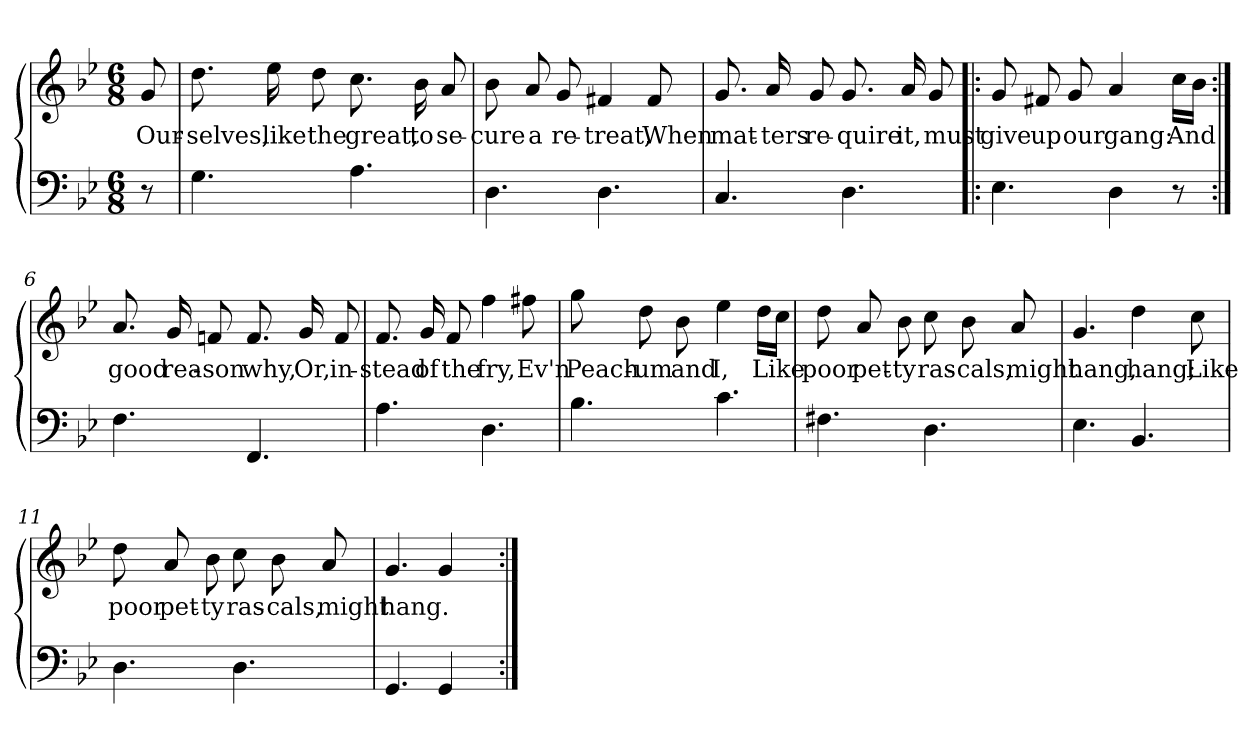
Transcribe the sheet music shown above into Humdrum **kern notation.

**kern	**kern	**text
*part2	*part1	*part1
*staff2	*staff1	*staff1
*clefF4	*clefG2	*
*k[b-e-]	*k[b-e-]	*
*g:	*g:	*
*M6/8	*M6/8	*
=1	=1	=1
8r	8g/	Our-
=2	=2	=2
4.G\	8.dd\	-selves,
.	16ee-\	like
.	8dd\	the
4.A\	8.cc\	great,
.	16b-\	to
.	8a/	se-
=3	=3	=3
4.D\	8b-\	-cure
.	8a/	a
.	8g/	re-
4.D\	4f#X/	-treat,
.	8f#/	When
=4	=4	=4
4.C/	8.g/	mat-
.	16a/	-ters
.	8g/	re-
4.D\	8.g/	-quire
.	16a/	it,
.	8g/	must
!!LO:LB:g=z
=5!|:	=5!|:	=5!|:
4.E-\	8g/	give
.	8f#X/	up
.	8g/	our
4D\	4a/	gang:
8r	16cc\LL	And
.	16b-\JJ	.
=6:|!	=6:|!	=6:|!
4.F\	8.a/	good
.	16g/	rea-
.	8fn/	-son
4.FF/	8.f/	why,
.	16g/	Or,
.	8f/	in-
=7	=7	=7
4.A\	8.f/	-stead
.	16g/	of
.	8f/	the
4.D\	4ff\	fry,
.	8ff#X\	Ev'n
=8	=8	=8
4.B-\	8gg\	Peach-
.	8dd\	-um
.	8b-\	and
4.c\	4ee-\	I,
.	16dd\LL	Like
.	16cc\JJ	.
!!LO:LB:g=z
=9	=9	=9
4.F#X\	8dd\	poor
.	8a/	pet-
.	8b-\	-ty
4.D\	8cc\	ras-
.	8b-\	-cals,
.	8a/	might
=10	=10	=10
4.E-\	4.g/	hang,
4.BB-/	4dd\	hang;
.	8cc\	Like
=11	=11	=11
4.D\	8dd\	poor
.	8a/	pet-
.	8b-\	-ty
4.D\	8cc\	ras-
.	8b-\	-cals,
.	8a/	might
=12	=12	=12
4.GG/	4.g/	hang.
4GG/	4g/	.
8ryy	8ryy	.
=:|!	=:|!	=:|!
*-	*-	*-
